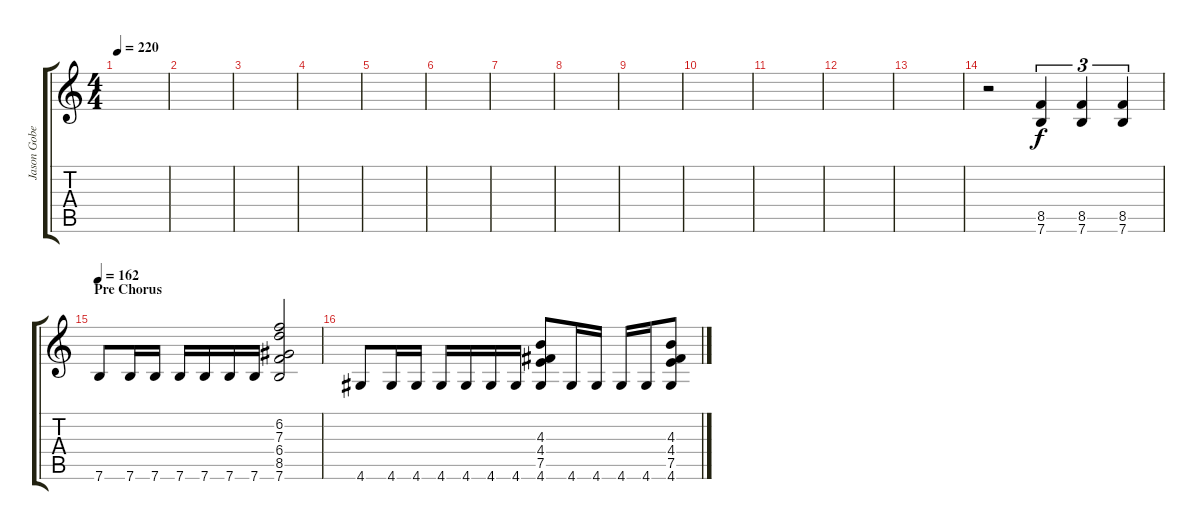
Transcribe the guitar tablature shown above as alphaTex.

\track ("Jason Gobel" "Jason Gobe") {instrument distortionguitar}
\staff {score tabs}
\tuning (E4 B3 G3 D3 A2 E2) {hide}
\ts (4 4)
\tempo 220
\clef g2
\ks c
|
|
|
|
|
|
|
|
|
|
|
|
|
r.2 (8.5 7.6).4{tu (3 2)} (8.5 7.6).4{tu (3 2)} (8.5 7.6).4{tu (3 2)} |
\section ("" "Pre Chorus")
\tempo 162
7.6.8 7.6.16 7.6.16 7.6.16 7.6.16 7.6.16 7.6.16 (6.2 7.3 6.4 8.5 7.6).2 |
4.6.8 4.6.16 4.6.16 4.6.16 4.6.16 4.6.16 4.6.16 (4.3 4.4 7.5 4.6).8 4.6.16 4.6.16 4.6.16 4.6.16 (4.3 4.4 7.5 4.6).8
